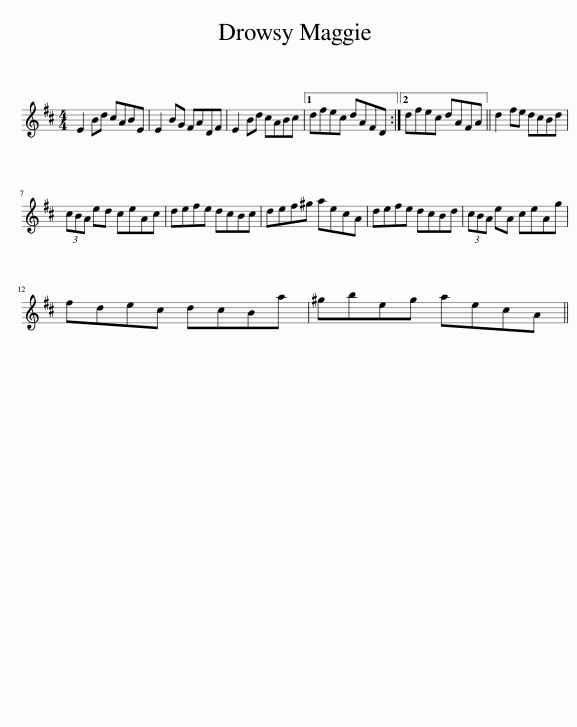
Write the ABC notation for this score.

X:1
L:1/8
M:4/4
I:linebreak $
K:D
V:1 treble
V:1
 E2 Bd cABE | E2 BG FADF | E2 Bd cABc |1 dfec dAFD :|2 dfec dAFA || %5
 d2 fe dcBd |$ (3cBA ed ceAc | defe dcBc | def^g aecA | defe dcBd | %10
 (3cBA eA ceAg |$ fdec dcBa | ^gbeg aecA || %13
